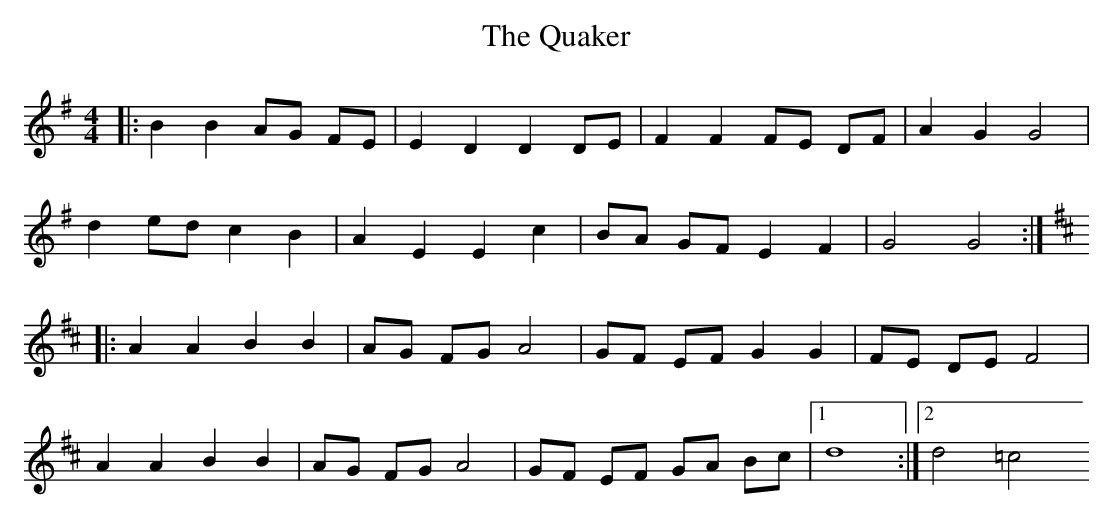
X:1
T:The Quaker
M:4/4
L:1/8
K:G
|:B2B2AG FE|E2D2D2DE|F2F2FE DF|A2G2G4|
d2ed c2B2|A2E2E2c2|BA GF E2F2|G4G4:|
K:D
|:A2A2B2B2|AG FG A4|GF EF G2G2|FE DE F4|
A2A2B2B2|AG FG A4|GF EF GA Bc|[1d8:|[2d4=c4
